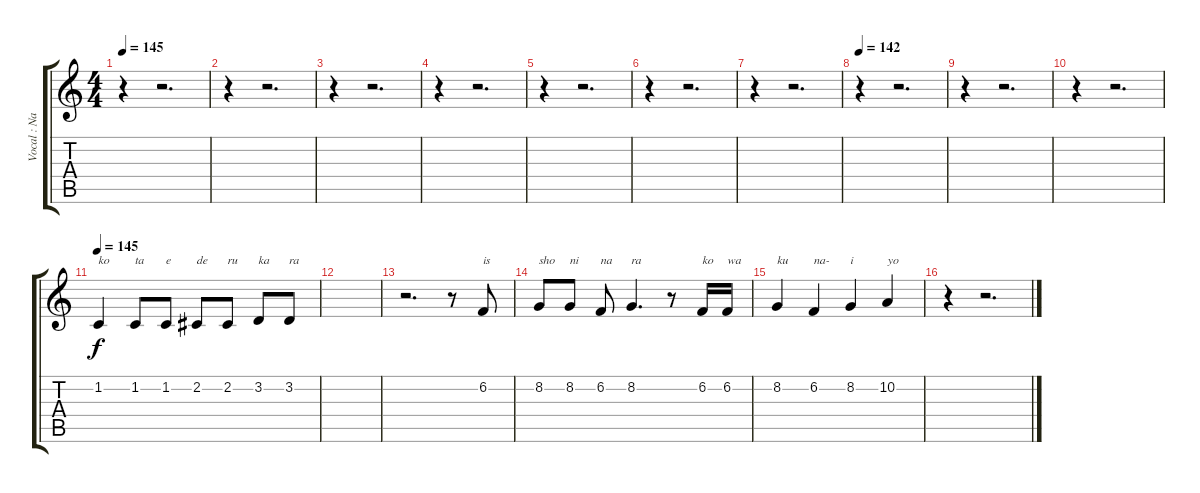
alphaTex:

\track ("Vocal : Nakano Azusa " "Vocal : Na") {instrument flute}
\staff {score tabs}
\tuning (E4 B3 G3 D3 A2 E2) {hide}
\ts (4 4)
\tempo 145
\clef g2
\ks c
r.4{dy mp} r.2{d} |
r.4 r.2{d} |
r.4 r.2{d} |
r.4 r.2{d} |
r.4 r.2{d} |
r.4 r.2{d} |
r.4 r.2{d} |
\tempo 142
r.4 r.2{d} |
r.4 r.2{d} |
r.4 r.2{d} |
\tempo 145
1.2.4{txt "ko" dy f} 1.2.8{txt "ta"} 1.2.8{txt "e"} 2.2.8{txt "de"} 2.2.8{txt "ru"} 3.2.8{txt "ka"} 3.2.8{txt "ra"} |
|
r.2{d} r.8 6.2.8{txt "is"} |
8.2.8{txt "sho"} 8.2.8{txt "ni"} 6.2.8{txt "na"} 8.2.4{d txt "ra"} r.8 6.2.16{txt "ko"} 6.2.16{txt "wa"} |
8.2.4{txt "ku"} 6.2.4{txt "na-"} 8.2.4{txt "i"} 10.2.4{txt "yo"} |
r.4 r.2{d}
